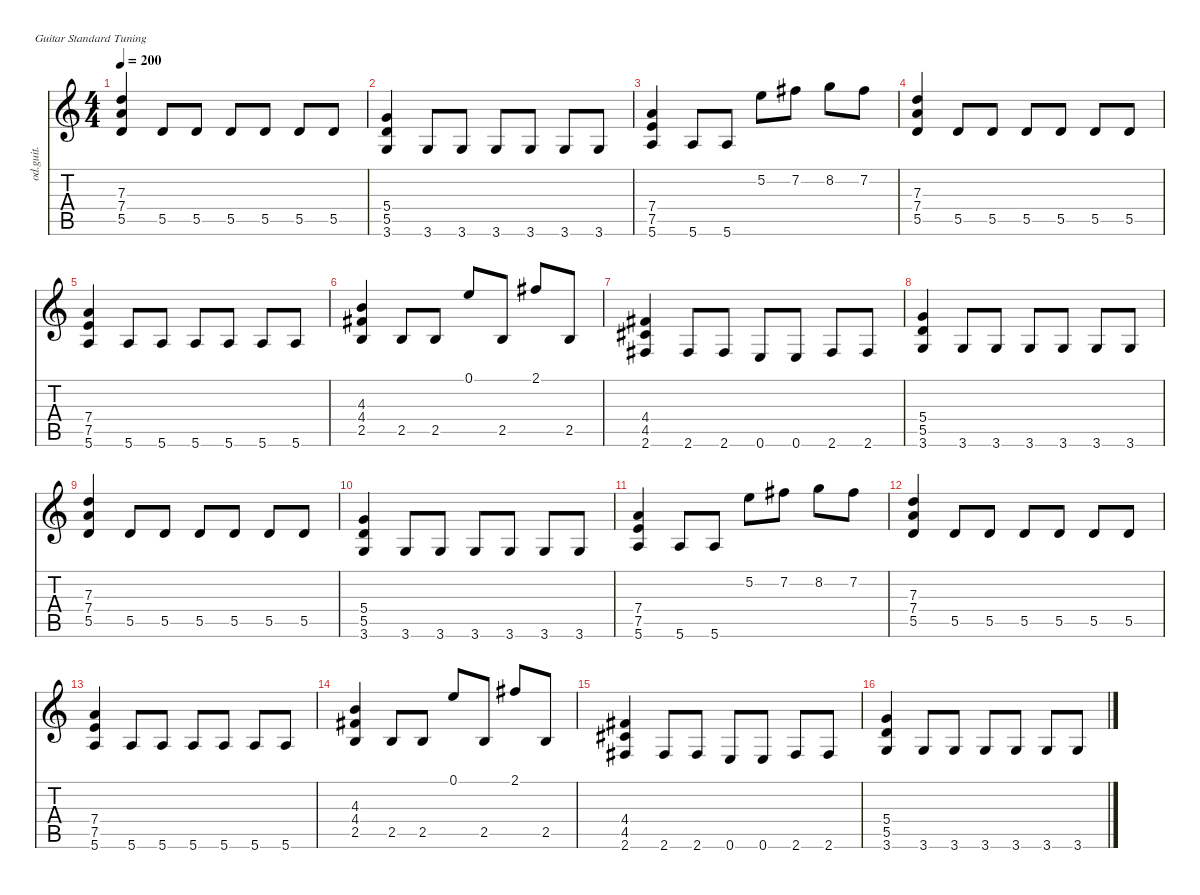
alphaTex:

\defaultSystemsLayout 4
\hideDynamics
\bracketExtendMode nobrackets
\track ("Second Guitar" "od.guit.") {instrument overdrivenguitar}
\staff {score tabs}
\tuning (E4 B3 G3 D3 A2 E2)
\ts (4 4)
\tempo 200
\clef g2
\ks c
(7.3 7.4 5.5).4{dy f} 5.5.8 5.5.8 5.5.8 5.5.8 5.5.8 5.5.8 |
(5.4 5.5 3.6).4 3.6.8 3.6.8 3.6.8 3.6.8 3.6.8 3.6.8 |
(7.4 7.5 5.6).4 5.6.8 5.6.8 5.2.8 7.2{acc #}.8 8.2.8 7.2{acc #}.8 |
(7.3 7.4 5.5).4 5.5.8 5.5.8 5.5.8 5.5.8 5.5.8 5.5.8 |
(7.4 7.5 5.6).4 5.6.8 5.6.8 5.6.8 5.6.8 5.6.8 5.6.8 |
(4.3 4.4{acc #} 2.5).4 2.5.8 2.5.8 0.1.8 2.5.8 2.1{acc #}.8 2.5.8 |
(4.4{acc #} 4.5{acc #} 2.6{acc #}).4 2.6{acc #}.8 2.6{acc #}.8 0.6.8 0.6.8 2.6{acc #}.8 2.6{acc #}.8 |
(5.4 5.5 3.6).4 3.6.8 3.6.8 3.6.8 3.6.8 3.6.8 3.6.8 |
(7.3 7.4 5.5).4 5.5.8 5.5.8 5.5.8 5.5.8 5.5.8 5.5.8 |
(5.4 5.5 3.6).4 3.6.8 3.6.8 3.6.8 3.6.8 3.6.8 3.6.8 |
(7.4 7.5 5.6).4 5.6.8 5.6.8 5.2.8 7.2{acc #}.8 8.2.8 7.2{acc #}.8 |
(7.3 7.4 5.5).4 5.5.8 5.5.8 5.5.8 5.5.8 5.5.8 5.5.8 |
(7.4 7.5 5.6).4 5.6.8 5.6.8 5.6.8 5.6.8 5.6.8 5.6.8 |
(4.3 4.4{acc #} 2.5).4 2.5.8 2.5.8 0.1.8 2.5.8 2.1{acc #}.8 2.5.8 |
(4.4{acc #} 4.5{acc #} 2.6{acc #}).4 2.6{acc #}.8 2.6{acc #}.8 0.6.8 0.6.8 2.6{acc #}.8 2.6{acc #}.8 |
(5.4 5.5 3.6).4 3.6.8 3.6.8 3.6.8 3.6.8 3.6.8 3.6.8
